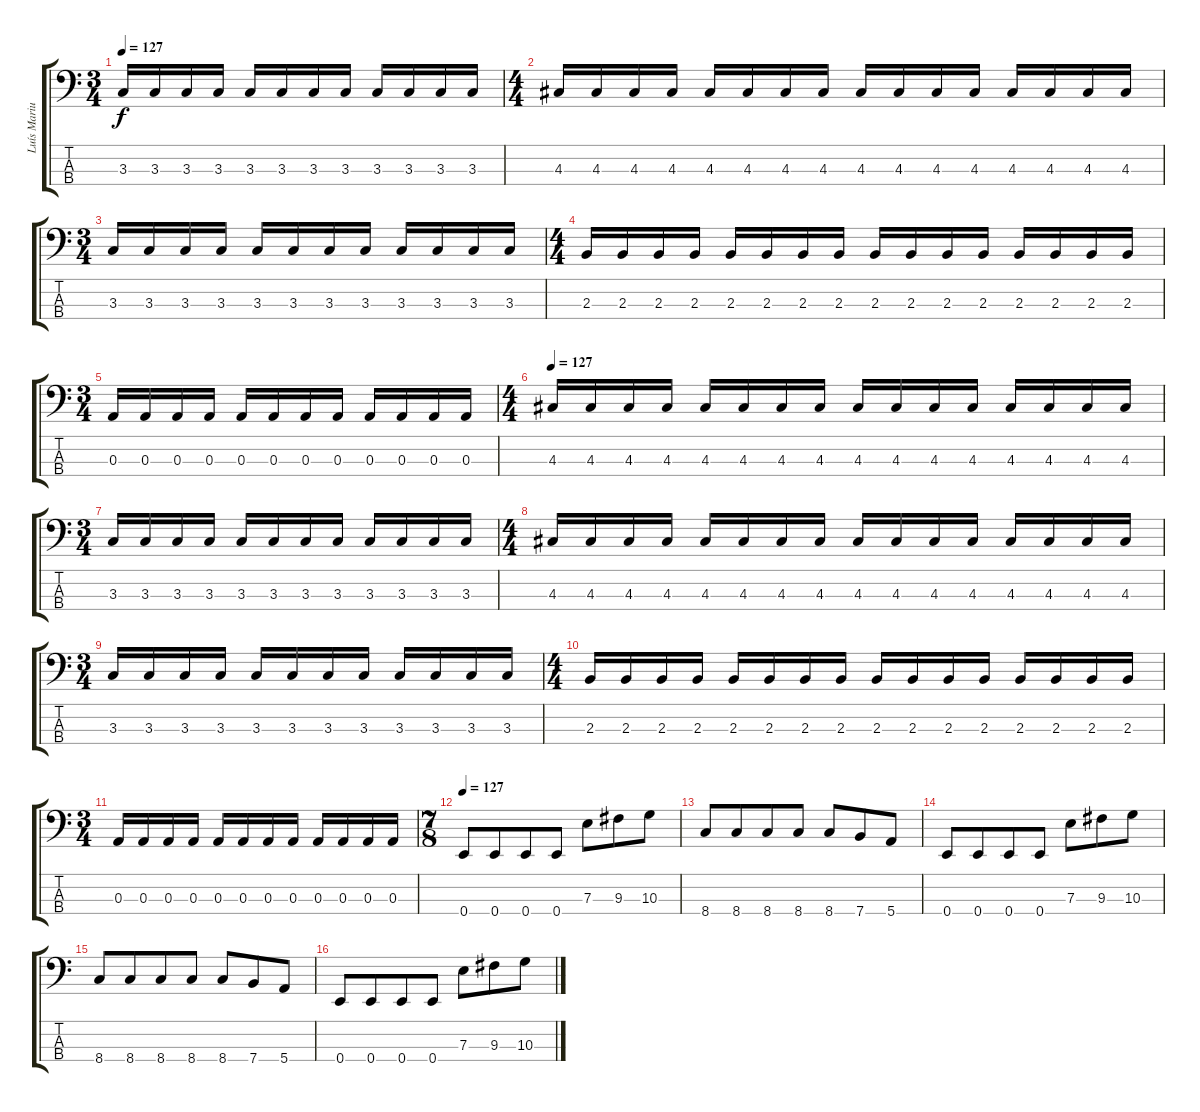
\track ("Luís Mariutti" "Luís Mariu") {instrument electricbassfinger}
\staff {score tabs}
\tuning (G2 D2 A1 E1) {hide}
\ts (3 4)
\tempo 127
\clef f4
\ks c
3.3.16{dy f} 3.3.16 3.3.16 3.3.16 3.3.16 3.3.16 3.3.16 3.3.16 3.3.16 3.3.16 3.3.16 3.3.16 |
\ts (4 4)
4.3.16 4.3.16 4.3.16 4.3.16 4.3.16 4.3.16 4.3.16 4.3.16 4.3.16 4.3.16 4.3.16 4.3.16 4.3.16 4.3.16 4.3.16 4.3.16 |
\ts (3 4)
3.3.16 3.3.16 3.3.16 3.3.16 3.3.16 3.3.16 3.3.16 3.3.16 3.3.16 3.3.16 3.3.16 3.3.16 |
\ts (4 4)
2.3.16 2.3.16 2.3.16 2.3.16 2.3.16 2.3.16 2.3.16 2.3.16 2.3.16 2.3.16 2.3.16 2.3.16 2.3.16 2.3.16 2.3.16 2.3.16 |
\ts (3 4)
0.3.16 0.3.16 0.3.16 0.3.16 0.3.16 0.3.16 0.3.16 0.3.16 0.3.16 0.3.16 0.3.16 0.3.16 |
\ts (4 4)
\tempo 127
4.3.16 4.3.16 4.3.16 4.3.16 4.3.16 4.3.16 4.3.16 4.3.16 4.3.16 4.3.16 4.3.16 4.3.16 4.3.16 4.3.16 4.3.16 4.3.16 |
\ts (3 4)
3.3.16 3.3.16 3.3.16 3.3.16 3.3.16 3.3.16 3.3.16 3.3.16 3.3.16 3.3.16 3.3.16 3.3.16 |
\ts (4 4)
4.3.16 4.3.16 4.3.16 4.3.16 4.3.16 4.3.16 4.3.16 4.3.16 4.3.16 4.3.16 4.3.16 4.3.16 4.3.16 4.3.16 4.3.16 4.3.16 |
\ts (3 4)
3.3.16 3.3.16 3.3.16 3.3.16 3.3.16 3.3.16 3.3.16 3.3.16 3.3.16 3.3.16 3.3.16 3.3.16 |
\ts (4 4)
2.3.16 2.3.16 2.3.16 2.3.16 2.3.16 2.3.16 2.3.16 2.3.16 2.3.16 2.3.16 2.3.16 2.3.16 2.3.16 2.3.16 2.3.16 2.3.16 |
\ts (3 4)
0.3.16 0.3.16 0.3.16 0.3.16 0.3.16 0.3.16 0.3.16 0.3.16 0.3.16 0.3.16 0.3.16 0.3.16 |
\ts (7 8)
\tempo 127
0.4.8 0.4.8 0.4.8 0.4.8 7.3.8 9.3.8 10.3.8 |
8.4.8 8.4.8 8.4.8 8.4.8 8.4.8 7.4.8 5.4.8 |
0.4.8 0.4.8 0.4.8 0.4.8 7.3.8 9.3.8 10.3.8 |
8.4.8 8.4.8 8.4.8 8.4.8 8.4.8 7.4.8 5.4.8 |
0.4.8 0.4.8 0.4.8 0.4.8 7.3.8 9.3.8 10.3.8
